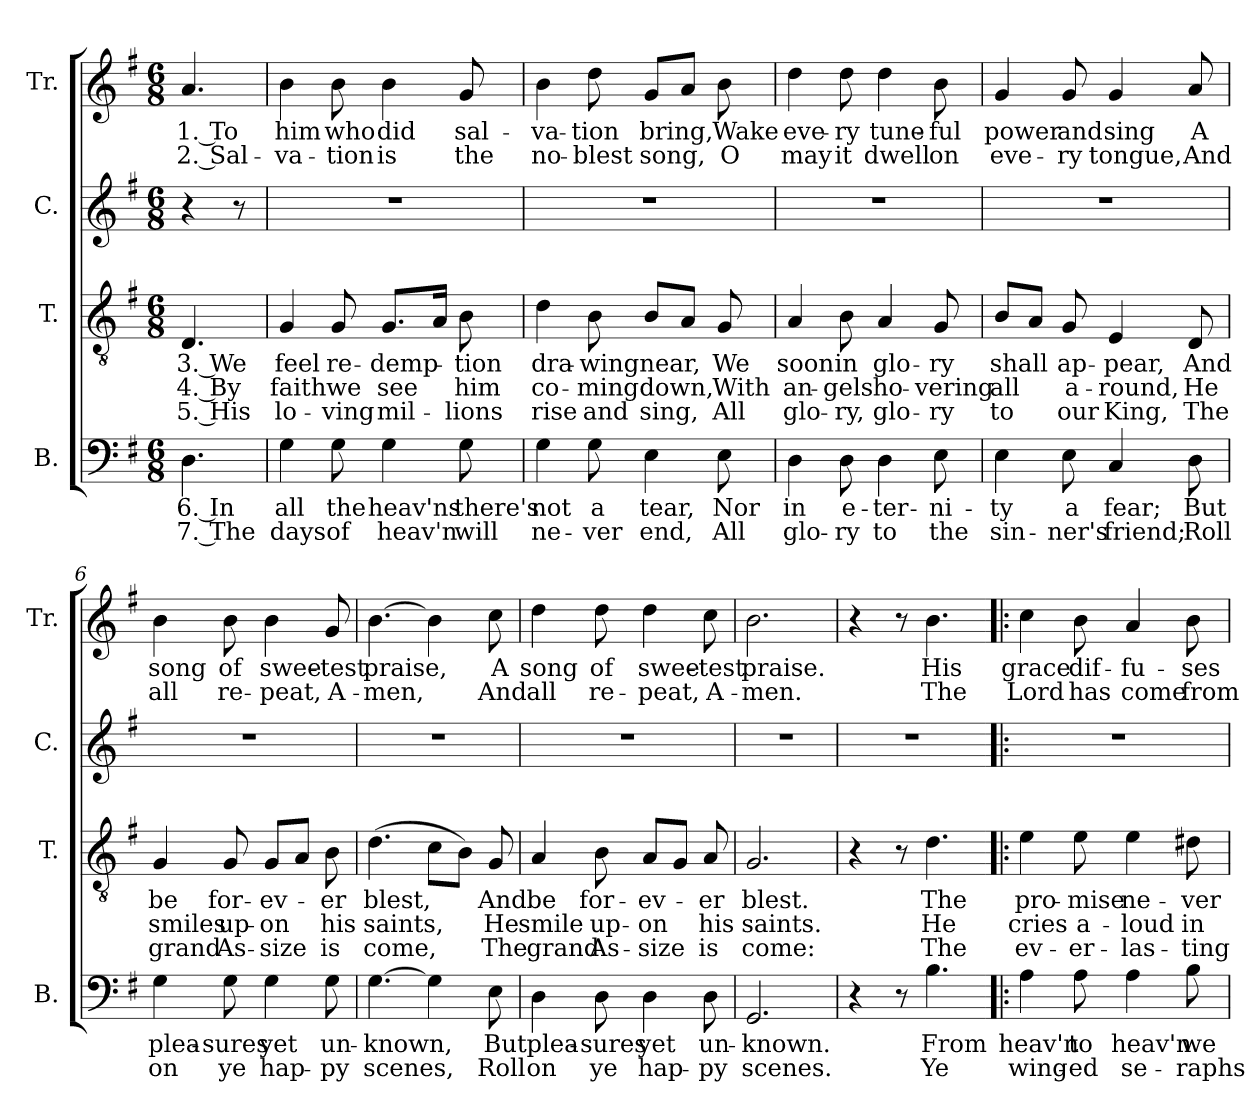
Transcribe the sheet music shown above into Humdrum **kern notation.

**kern	**text	**text	**kern	**text	**text	**text	**kern	**kern	**text	**text
*part4	*part4	*part4	*part3	*part3	*part3	*part3	*part2	*part1	*part1	*part1
*staff4	*staff4	*staff4	*staff3	*staff3	*staff3	*staff3	*staff2	*staff1	*staff1	*staff1
*I"B.	*	*	*I"T.	*	*	*	*I"C.	*I"Tr.	*	*
*I'B.	*	*	*I'T.	*	*	*	*I'C.	*I'Tr.	*	*
*clefF4	*	*	*clefGv2	*	*	*	*clefG2	*clefG2	*	*
*k[f#]	*	*	*k[f#]	*	*	*	*k[f#]	*k[f#]	*	*
*M6/8	*	*	*M6/8	*	*	*	*M6/8	*M6/8	*	*
*MM130	*	*	*MM130	*	*	*	*MM130	*MM130	*	*
=1	=1	=1	=1	=1	=1	=1	=1	=1	=1	=1
4.D\	6. In	7. The	4.D/	3. We	4. By	5. His	4r	4.a/	1. To	2. Sal-
.	.	.	.	.	.	.	8r	.	.	.
=2	=2	=2	=2	=2	=2	=2	=2	=2	=2	=2
4G\	all	days	4G/	feel	faith	lo-	2.r	4b\	him	-va-
8G\	the	of	8G/	re-	we	-ving	.	8b\	who	-tion
4G\	heav'ns	heav'n	8.G/L	-demp-	see	mil-	.	4b\	did	is
.	.	.	16A/Jk	.	.	.	.	.	.	.
8G\	there's	will	8B\	-tion	him	-lions	.	8g/	sal-	the
=3	=3	=3	=3	=3	=3	=3	=3	=3	=3	=3
4G\	not	ne-	4d\	dra-	co-	rise	2.r	4b\	-va-	no-
8G\	a	-ver	8B\	-wing	-ming	and	.	8dd\	-tion	-blest
4E\	tear,	end,	8B/L	near,	down,	sing,	.	8g/L	bring,	song,
.	.	.	8A/J	.	.	.	.	8a/J	.	.
8E\	Nor	All	8G/	We	With	All	.	8b\	Wake	O
=4	=4	=4	=4	=4	=4	=4	=4	=4	=4	=4
4D\	in	glo-	4A/	soon	an-	glo-	2.r	4dd\	eve-	may
8D\	e-	-ry	8B\	in	-gels	-ry,	.	8dd\	-ry	it
4D\	-ter-	to	4A/	glo-	ho-	glo-	.	4dd\	tune-	dwell
8E\	-ni-	the	8G/	-ry	-vering	-ry	.	8b\	-ful	on
=5	=5	=5	=5	=5	=5	=5	=5	=5	=5	=5
4E\	-ty	sin-	8B/L	shall	all	to	2.r	4g/	power	eve-
.	.	.	8A/J	.	.	.	.	.	.	.
8E\	a	-ner's	8G/	ap-	a-	our	.	8g/	and	-ry
4C/	fear;	friend;	4E/	-pear,	-round,	King,	.	4g/	sing	tongue,
8D\	But	Roll	8D/	And	He	The	.	8a/	A	And
=6	=6	=6	=6	=6	=6	=6	=6	=6	=6	=6
4G\	plea-	on	4G/	be	smiles	grand	2.r	4b\	song	all
8G\	-sures	ye	8G/	for-	up-	As-	.	8b\	of	re-
4G\	yet	hap-	8G/L	-ev-	-on	-size	.	4b\	swee-	-peat,
.	.	.	8A/J	.	.	.	.	.	.	.
8G\	un-	-py	8B\	-er	his	is	.	8g/	-test	A-
!!LO:LB:g=z
=7	=7	=7	=7	=7	=7	=7	=7	=7	=7	=7
[4.G\	-known,	scenes,	(4.d\	blest,	saints,	come,	2.r	[4.b\	praise,	-men,
4G\]	.	.	8c\L	.	.	.	.	4b\]	.	.
.	.	.	8B\J)	.	.	.	.	.	.	.
8E\	But	Roll	8G/	And	He	The	.	8cc\	A	And
=8	=8	=8	=8	=8	=8	=8	=8	=8	=8	=8
4D\	plea-	on	4A/	be	smile	grand	2.r	4dd\	song	all
8D\	-sures	ye	8B\	for-	up-	As-	.	8dd\	of	re-
4D\	yet	hap-	8A/L	-ev-	-on	-size	.	4dd\	swee-	-peat,
.	.	.	8G/J	.	.	.	.	.	.	.
8D\	un-	-py	8A/	-er	his	is	.	8cc\	-test	A-
=9	=9	=9	=9	=9	=9	=9	=9	=9	=9	=9
2.GG/	-known.	scenes.	2.G/	blest.	saints.	come:	2.r	2.b\	praise.	-men.
=10	=10	=10	=10	=10	=10	=10	=10	=10	=10	=10
4r	.	.	4r	.	.	.	2.r	4r	.	.
8r	.	.	8r	.	.	.	.	8r	.	.
4.B\	From	Ye	4.d\	The	He	The	.	4.b\	His	The
=11!|:	=11!|:	=11!|:	=11!|:	=11!|:	=11!|:	=11!|:	=11!|:	=11!|:	=11!|:	=11!|:
4A\	heav'n	wing-	4e\	pro-	cries	ev-	2.r	4cc\	grace	Lord
8A\	to	-ed	8e\	-mise	a-	-er-	.	8b\	dif-	has
4A\	heav'n	se-	4e\	ne-	-loud	-las-	.	4a/	-fu-	come
8B\	we	-raphs	8d#X\	-ver	in	-ting	.	8b\	-ses	from
=	=	=	=	=	=	=	=	=	=	=
*-	*-	*-	*-	*-	*-	*-	*-	*-	*-	*-
